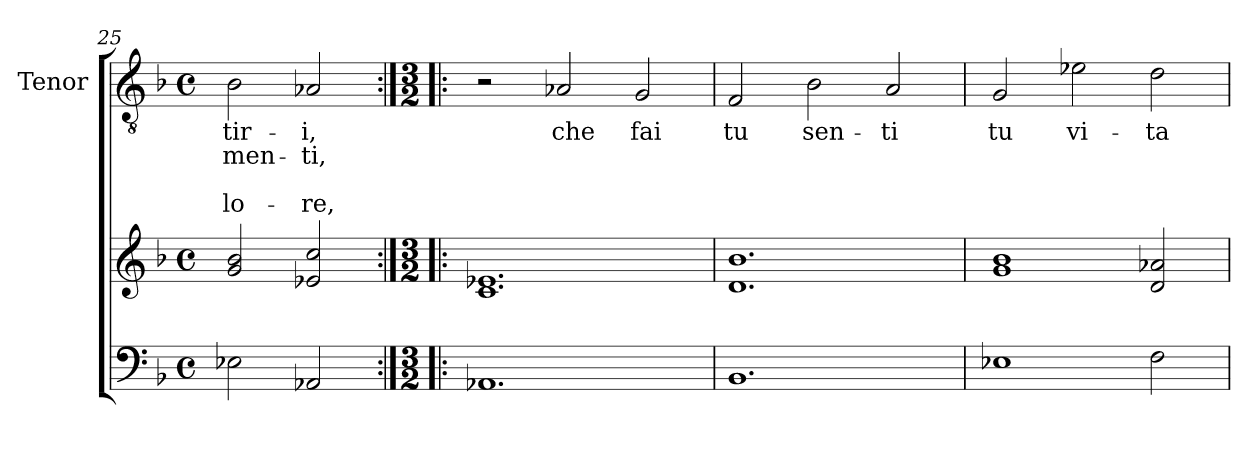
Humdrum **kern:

**kern	**kern	**kern	**text	**text	**text	**text
*part2	*part2	*part1	*part1	*part1	*part1	*part1
*staff3	*staff2	*staff1	*staff1	*staff1	*staff1	*staff1
*	*	*I"Tenor	*	*	*	*
*	*	*I'T	*	*	*	*
*clefF4	*clefG2	*clefGv2	*	*	*	*
*k[b-]	*k[b-]	*k[b-]	*	*	*	*
*F:	*F:	*F:	*	*	*	*
*M4/4	*M4/4	*M4/4	*	*	*	*
*met(c)	*met(c)	*met(c)	*	*	*	*
=25	=25	=25	=25	=25	=25	=25
2E-X\	2g/ 2b-/	2B-\	-tir-	-men-	.	-lo-
2AA-X/	2e-X/ 2cc/	2A-X/	-i,	-ti,	.	-re,
!!LO:LB:g=z
=26:|!|:	=26:|!|:	=26:|!|:	=26:|!|:	=26:|!|:	=26:|!|:	=26:|!|:
*M3/2	*M3/2	*M3/2	*	*	*	*
1.AA-X	1.c 1.e-X	2r	.	.	.	.
.	.	2A-X/	che	.	.	.
.	.	2G/	fai	.	.	.
=27	=27	=27	=27	=27	=27	=27
1.BB-	1.d 1.b-	2F/	tu	.	.	.
.	.	2B-\	sen-	.	.	.
.	.	2A/	-ti	.	.	.
=28	=28	=28	=28	=28	=28	=28
1E-X	1g 1b-	2G/	tu	.	.	.
.	.	2e-X\	vi-	.	.	.
2F\	2d/ 2a-X/	2d\	-ta	.	.	.
=	=	=	=	=	=	=
*-	*-	*-	*-	*-	*-	*-
